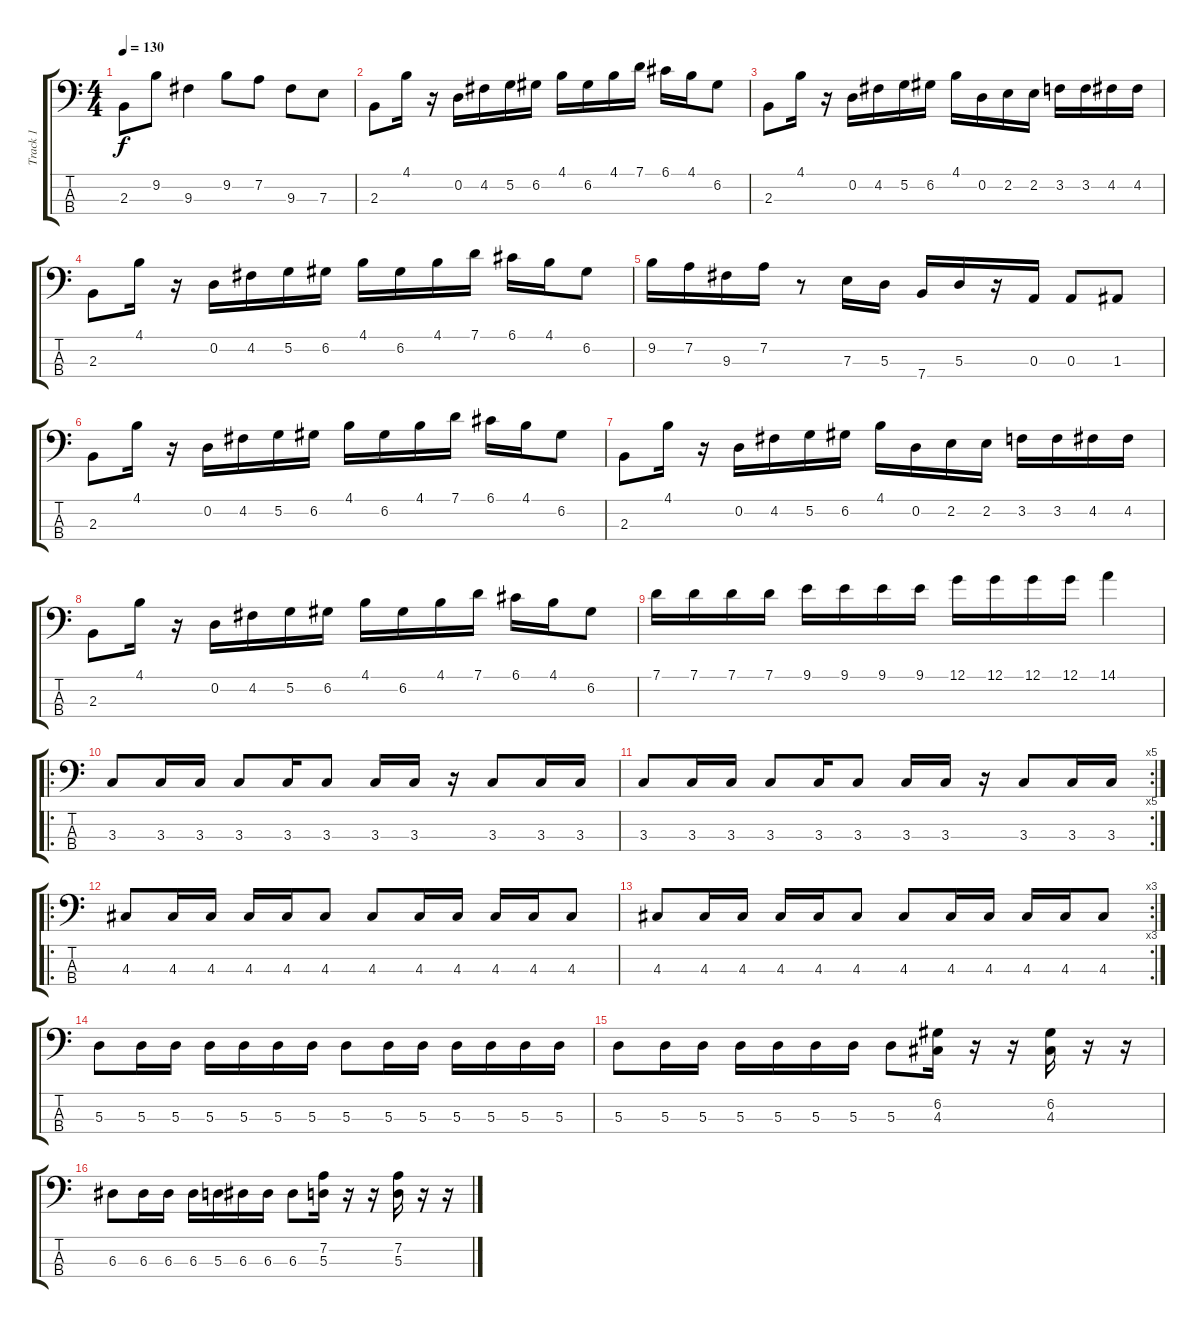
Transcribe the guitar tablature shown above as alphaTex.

\track ("Track 1" "Track 1") {instrument electricbassfinger}
\staff {score tabs}
\tuning (G2 D2 A1 E1) {hide}
\ts (4 4)
\tempo 130
\clef f4
\ks c
2.3.8{dy f} 9.2.8 9.3.4 9.2.8 7.2.8 9.3.8 7.3.8 |
2.3.8 4.1.16 r.16 0.2.16 4.2.16 5.2.16 6.2.16 4.1.16 6.2.16 4.1.16 7.1.16 6.1.16 4.1.16 6.2.8 |
2.3.8 4.1.16 r.16 0.2.16 4.2.16 5.2.16 6.2.16 4.1.16 0.2.16 2.2.16 2.2.16 3.2.16 3.2.16 4.2.16 4.2.16 |
2.3.8 4.1.16 r.16 0.2.16 4.2.16 5.2.16 6.2.16 4.1.16 6.2.16 4.1.16 7.1.16 6.1.16 4.1.16 6.2.8 |
9.2.16 7.2.16 9.3.16 7.2.16 r.8 7.3.16 5.3.16 7.4.16 5.3.16 r.16 0.3.16 0.3.8 1.3.8 |
2.3.8 4.1.16 r.16 0.2.16 4.2.16 5.2.16 6.2.16 4.1.16 6.2.16 4.1.16 7.1.16 6.1.16 4.1.16 6.2.8 |
2.3.8 4.1.16 r.16 0.2.16 4.2.16 5.2.16 6.2.16 4.1.16 0.2.16 2.2.16 2.2.16 3.2.16 3.2.16 4.2.16 4.2.16 |
2.3.8 4.1.16 r.16 0.2.16 4.2.16 5.2.16 6.2.16 4.1.16 6.2.16 4.1.16 7.1.16 6.1.16 4.1.16 6.2.8 |
7.1.16 7.1.16 7.1.16 7.1.16 9.1.16 9.1.16 9.1.16 9.1.16 12.1.16 12.1.16 12.1.16 12.1.16 14.1.4 |
\ro
3.3.8 3.3.16 3.3.16 3.3.8 3.3.16 3.3.8 3.3.16 3.3.16 r.16 3.3.8 3.3.16 3.3.16 |
\rc 5
3.3.8 3.3.16 3.3.16 3.3.8 3.3.16 3.3.8 3.3.16 3.3.16 r.16 3.3.8 3.3.16 3.3.16 |
\ro
4.3.8 4.3.16 4.3.16 4.3.16 4.3.16 4.3.8 4.3.8 4.3.16 4.3.16 4.3.16 4.3.16 4.3.8 |
\rc 3
4.3.8 4.3.16 4.3.16 4.3.16 4.3.16 4.3.8 4.3.8 4.3.16 4.3.16 4.3.16 4.3.16 4.3.8 |
5.3.8 5.3.16 5.3.16 5.3.16 5.3.16 5.3.16 5.3.16 5.3.8 5.3.16 5.3.16 5.3.16 5.3.16 5.3.16 5.3.16 |
5.3.8 5.3.16 5.3.16 5.3.16 5.3.16 5.3.16 5.3.16 5.3.8 (6.2 4.3).16 r.16 r.16 (6.2 4.3).16 r.16 r.16 |
6.3.8 6.3.16 6.3.16 6.3.16 5.3.16 6.3.16 6.3.16 6.3.8 (7.2 5.3).16 r.16 r.16 (7.2 5.3).16 r.16 r.16
